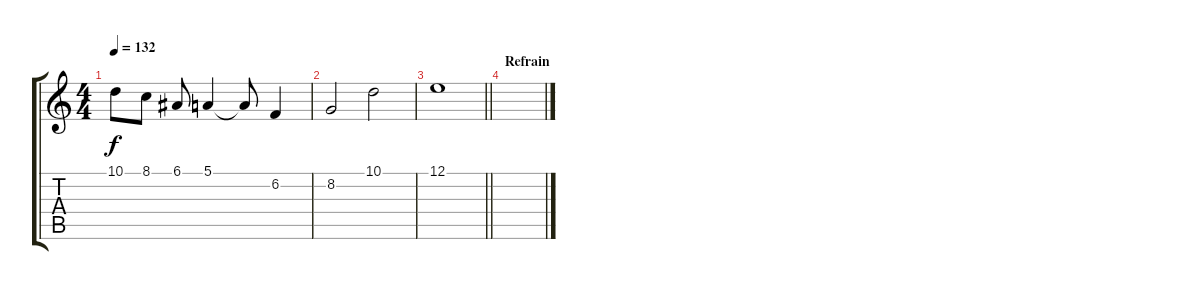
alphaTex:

\track "" {instrument cello}
\staff {score tabs}
\tuning (E4 B3 G3 D3 A2 E2) {hide}
\ts (4 4)
\tempo 132
\clef g2
\ks c
10.1.8{dy f} 8.1.8 6.1.8 5.1.4 5.1{t}.8 6.2.4 |
8.2.2 10.1.2 |
\barLineRight lightlight
12.1.1 |
\section ("" "Refrain")
